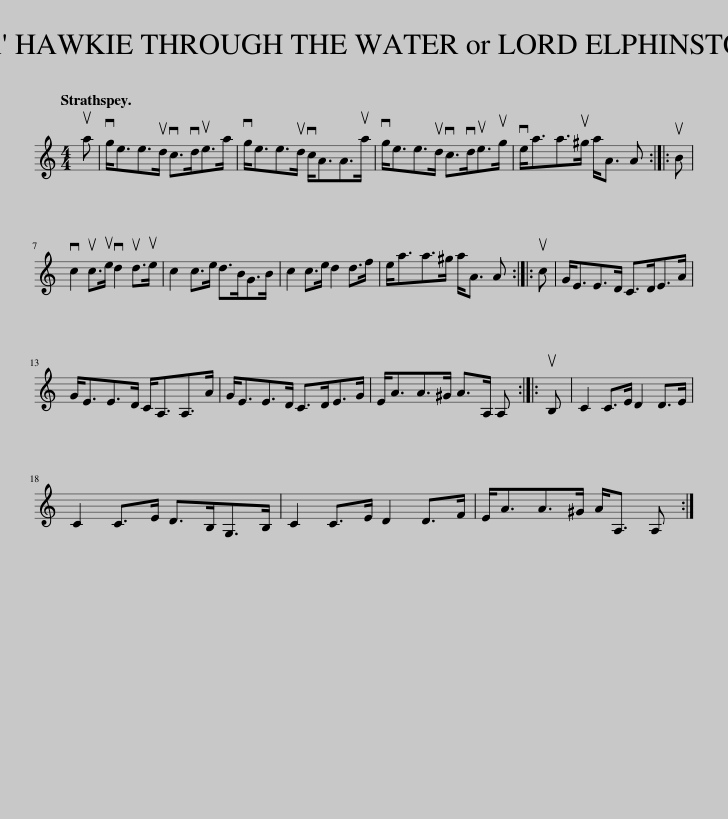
X:1
L:1/8
Q:1/4=120
M:4/4
I:linebreak $
K:C
V:1 treble
V:1
 ua | vg<ee>ud vc>vdue>a | vg<ee>ud vc<AA>ua | vg<ee>ud vc>vdue>ug | ve<aa>u^g a<A A :: %5
 uB |$ vc2 uc>ue vd2 ud>ue | c2 c>e d>BG>B | c2 c>e d2 d>f | e<aa>^g a<A A :: %10
 uc | G<EE>D C>DE>A |$ G<EE>D C<A,A,>A | G<EE>D C>DE>G | E<AA>^G A>A, A, :: %15
 uB, | C2 C>E D2 D>E |$ C2 C>E D>B,G,>B, | C2 C>E D2 D>F | E<AA>^G A<A, A, :| %20
